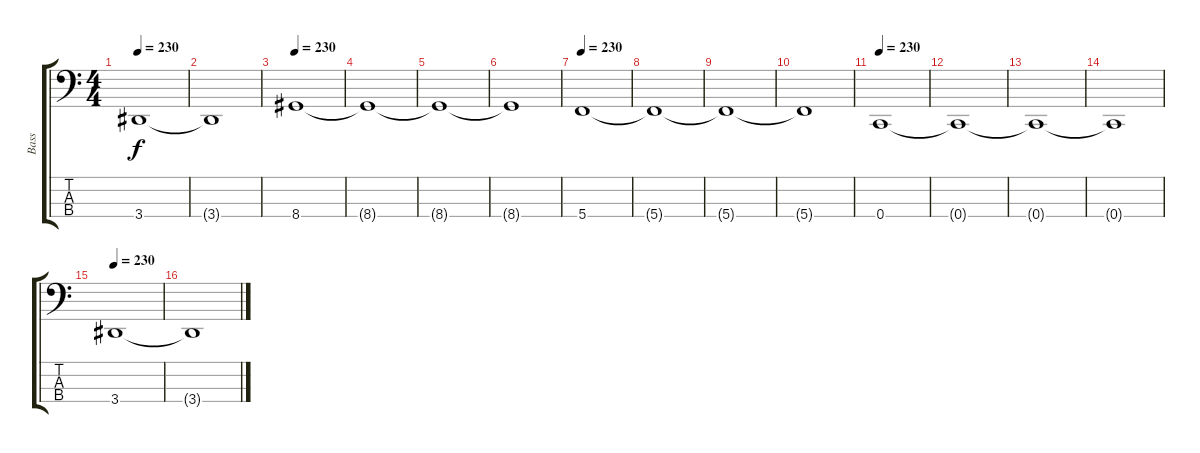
\track ("Bass" "Bass") {instrument electricbasspick}
\staff {score tabs}
\tuning (F2 C2 G1 C1) {hide}
\ts (4 4)
\tempo 230
\clef f4
\ks c
3.4{t}.1{dy f} |
3.4{t}.1 |
\tempo 230
8.4.1 |
8.4{t}.1 |
8.4{t}.1 |
8.4{t}.1 |
\tempo 230
5.4.1 |
5.4{t}.1 |
5.4{t}.1 |
5.4{t}.1 |
\tempo 230
0.4.1 |
0.4{t}.1 |
0.4{t}.1 |
0.4{t}.1 |
\tempo 230
3.4.1 |
3.4{t}.1
